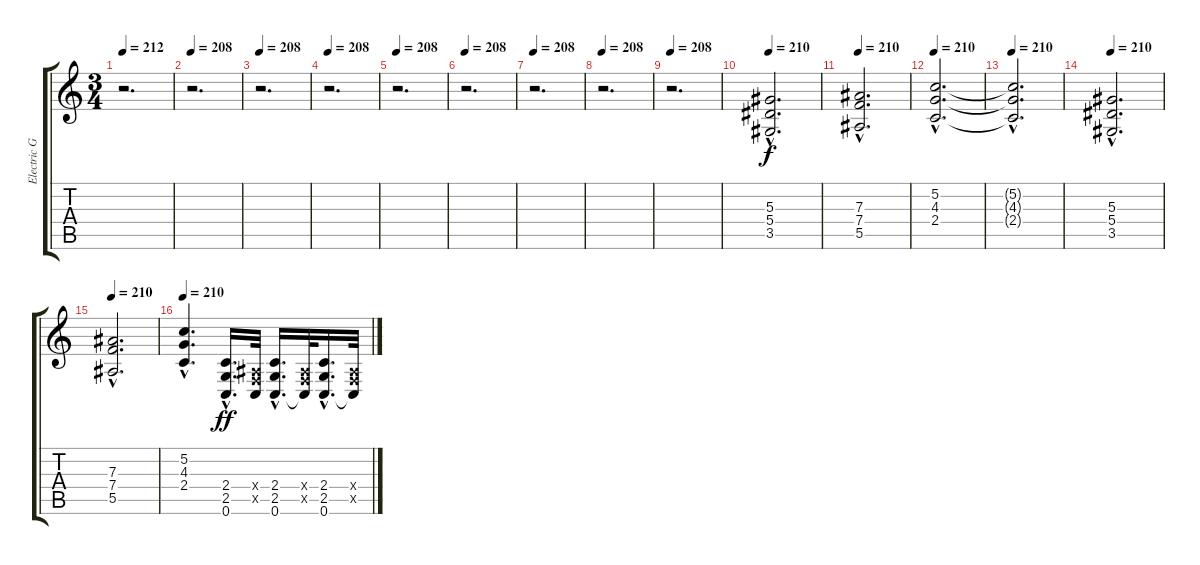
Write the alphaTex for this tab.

\track ("Electric Guitar 3" "Electric G") {instrument distortionguitar}
\staff {score tabs}
\tuning (C4 G3 Eb3 Bb2 F2 C2) {hide}
\ts (3 4)
\tempo 212
\clef g2
\ks c
r.2{d dy f} |
\tempo 208
r.2{d} |
\tempo 208
r.2{d} |
\tempo 208
r.2{d} |
\tempo 208
r.2{d} |
\tempo 208
r.2{d} |
\tempo 208
r.2{d} |
\tempo 208
r.2{d} |
\tempo 208
r.2{d} |
\tempo 210
(5.3{hac} 5.4{hac} 3.5{hac}).2{d} |
\tempo 210
(7.3{hac} 7.4{hac} 5.5{hac}).2{d} |
\tempo 210
(5.2{hac} 4.3{hac} 2.4{hac}).2{d} |
\tempo 210
(5.2{hac t} 4.3{hac t} 2.4{hac t}).2{d} |
\tempo 210
(5.3{hac} 5.4{hac} 3.5{hac}).2{d} |
\tempo 210
(7.3{hac} 7.4{hac} 5.5{hac}).2{d} |
\tempo 210
(5.2{hac} 4.3{hac} 2.4{hac}).4{d} (2.4{hac} 2.5{hac} 0.6{hac}).16{d dy ff} (0.4{x} 0.5{x} 0.6{t}).32 (2.4{hac} 2.5{hac} 0.6{hac}).16{d} (0.4{x} 0.5{x} 0.6{t}).32 (2.4{hac} 2.5{hac} 0.6{hac}).16{d} (0.4{x} 0.5{x} 0.6{t}).32
